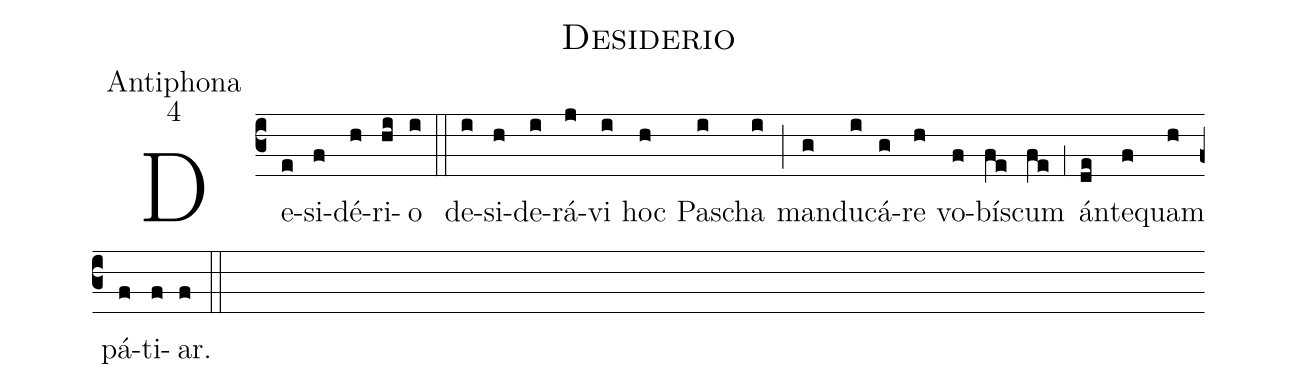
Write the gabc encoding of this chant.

name:Desiderio;
office-part:Antiphona;
mode:4;
%%
(c3) De(e)si(f)dé(h)ri(hi)o(i) (::) de(i)si(h)de(i)rá(j)vi(i) hoc(h) Pa(i)scha(i) (;) man(g)du(i)cá(g)re(h) vo(f)bí(fe)scum(fe) (;1) án(de)te(f)quam(h) pá(f)ti(f)ar.(f) (::)
